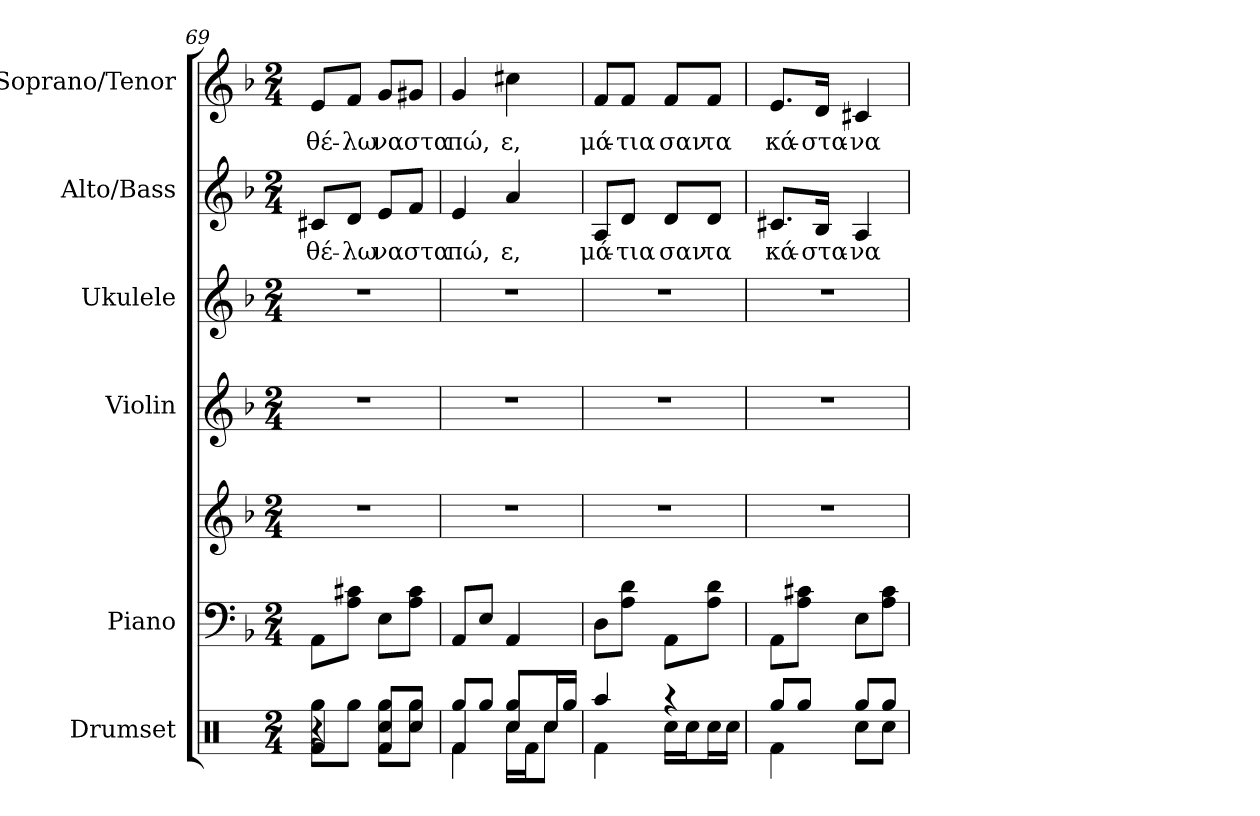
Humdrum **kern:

**kern	**kern	**kern	**kern	**kern	**kern	**text	**kern	**text
*part6	*part5	*part5	*part4	*part3	*part2	*part2	*part1	*part1
*staff7	*staff6	*staff5	*staff4	*staff3	*staff2	*staff2	*staff1	*staff1
*I"Drumset	*I"Piano	*	*I"Violin	*I"Ukulele	*I"Alto/Bass	*	*I"Soprano/Tenor	*
*I'D. Set	*I'Pno	*	*I'Vln.	*I'Uk.	*I'A/B	*	*I'S/T	*
*clefX	*clefF4	*clefG2	*clefG2	*clefG2	*clefG2	*	*clefG2	*
*k[]	*k[b-]	*k[b-]	*k[b-]	*k[b-]	*k[b-]	*	*k[b-]	*
*M2/4	*M2/4	*M2/4	*M2/4	*M2/4	*M2/4	*	*M2/4	*
=69	=69	=69	=69	=69	=69	=69	=69	=69
*^	*	*	*	*	*	*	*	*
*	*^	*	*	*	*	*	*	*	*
!	!	!	!	!	!	!	!	!LO:LY:b	!	!LO:LY:b
4r	8Rgg\L	4Rf/	8AA\L	2r	2r	2r	8c#X/L	θέ-	8e/L	θέ-
!	!	!	!	!	!	!	!	!LO:LY:b	!	!LO:LY:b
.	8Rgg\J	.	8A\ 8c#X\J	.	.	.	8d/J	-λω	8f/J	-λω
!	!	!	!	!	!	!	!	!LO:LY:b	!	!LO:LY:b
4Rf/	8Rgg\L	8Rcc/L	8E\L	.	.	.	8e/L	να	8g/L	να
!	!	!	!	!	!	!	!	!LO:LY:b	!	!LO:LY:b
.	8Rgg\J	8Rcc/J	8A\ 8c#\J	.	.	.	8f/J	στα	8g#X/J	στα
=70	=70	=70	=70	=70	=70	=70	=70	=70	=70	=70
!	!	!	!	!	!	!	!	!LO:LY:b	!	!LO:LY:b
8Rgg/L	4Rf\	4Rf/	8AA/L	2r	2r	2r	4e/	πώ,	4g/	πώ,
8Rgg/J	.	.	8E/J	.	.	.	.	.	.	.
!	!	!	!	!	!	!	!	!LO:LY:b	!	!LO:LY:b
8Rgg/L	16Rcc\LL	8Rcc/L	4AA/	.	.	.	4a/	ε,	4cc#X\	ε,
.	16Rf\J	.	.	.	.	.	.	.	.	.
16Rcc/L	8Rcc\J	8Rcc/J	.	.	.	.	.	.	.	.
16Rgg/JJ	.	.	.	.	.	.	.	.	.	.
*	*v	*v	*	*	*	*	*	*	*	*
=71	=71	=71	=71	=71	=71	=71	=71	=71	=71
!	!	!	!	!	!	!	!LO:LY:b	!	!LO:LY:b
4Raa/	4Rf\	8D\L	2r	2r	2r	8A/L	μά-	8f/L	μά-
!	!	!	!	!	!	!	!LO:LY:b	!	!LO:LY:b
.	.	8A\ 8d\J	.	.	.	8d/J	-τια	8f/J	-τια
!	!	!	!	!	!	!	!LO:LY:b	!	!LO:LY:b
4r	16Rcc\LL	8AA\L	.	.	.	8d/L	σαν	8f/L	σαν
.	16Rcc\J	.	.	.	.	.	.	.	.
!	!	!	!	!	!	!	!LO:LY:b	!	!LO:LY:b
.	16Rcc\L	8A\ 8d\J	.	.	.	8d/J	τα	8f/J	τα
.	16Rcc\JJ	.	.	.	.	.	.	.	.
=72	=72	=72	=72	=72	=72	=72	=72	=72	=72
!	!	!	!	!	!	!	!LO:LY:b	!	!LO:LY:b
8Rgg/L	4Rf\	8AA\L	2r	2r	2r	8.c#X/L	κά-	8.e/L	κά-
8Rgg/J	.	8A\ 8c#X\J	.	.	.	.	.	.	.
!	!	!	!	!	!	!	!LO:LY:b	!	!LO:LY:b
.	.	.	.	.	.	16B-/Jk	-στα-	16d/Jk	-στα-
!	!	!	!	!	!	!	!LO:LY:b	!	!LO:LY:b
8Rgg/L	8Rcc\L	8E\L	.	.	.	4A/	-να	4c#X/	-να
8Rgg/J	8Rcc\J	8A\ 8c#\J	.	.	.	.	.	.	.
*v	*v	*	*	*	*	*	*	*	*
=	=	=	=	=	=	=	=	=
*-	*-	*-	*-	*-	*-	*-	*-	*-
